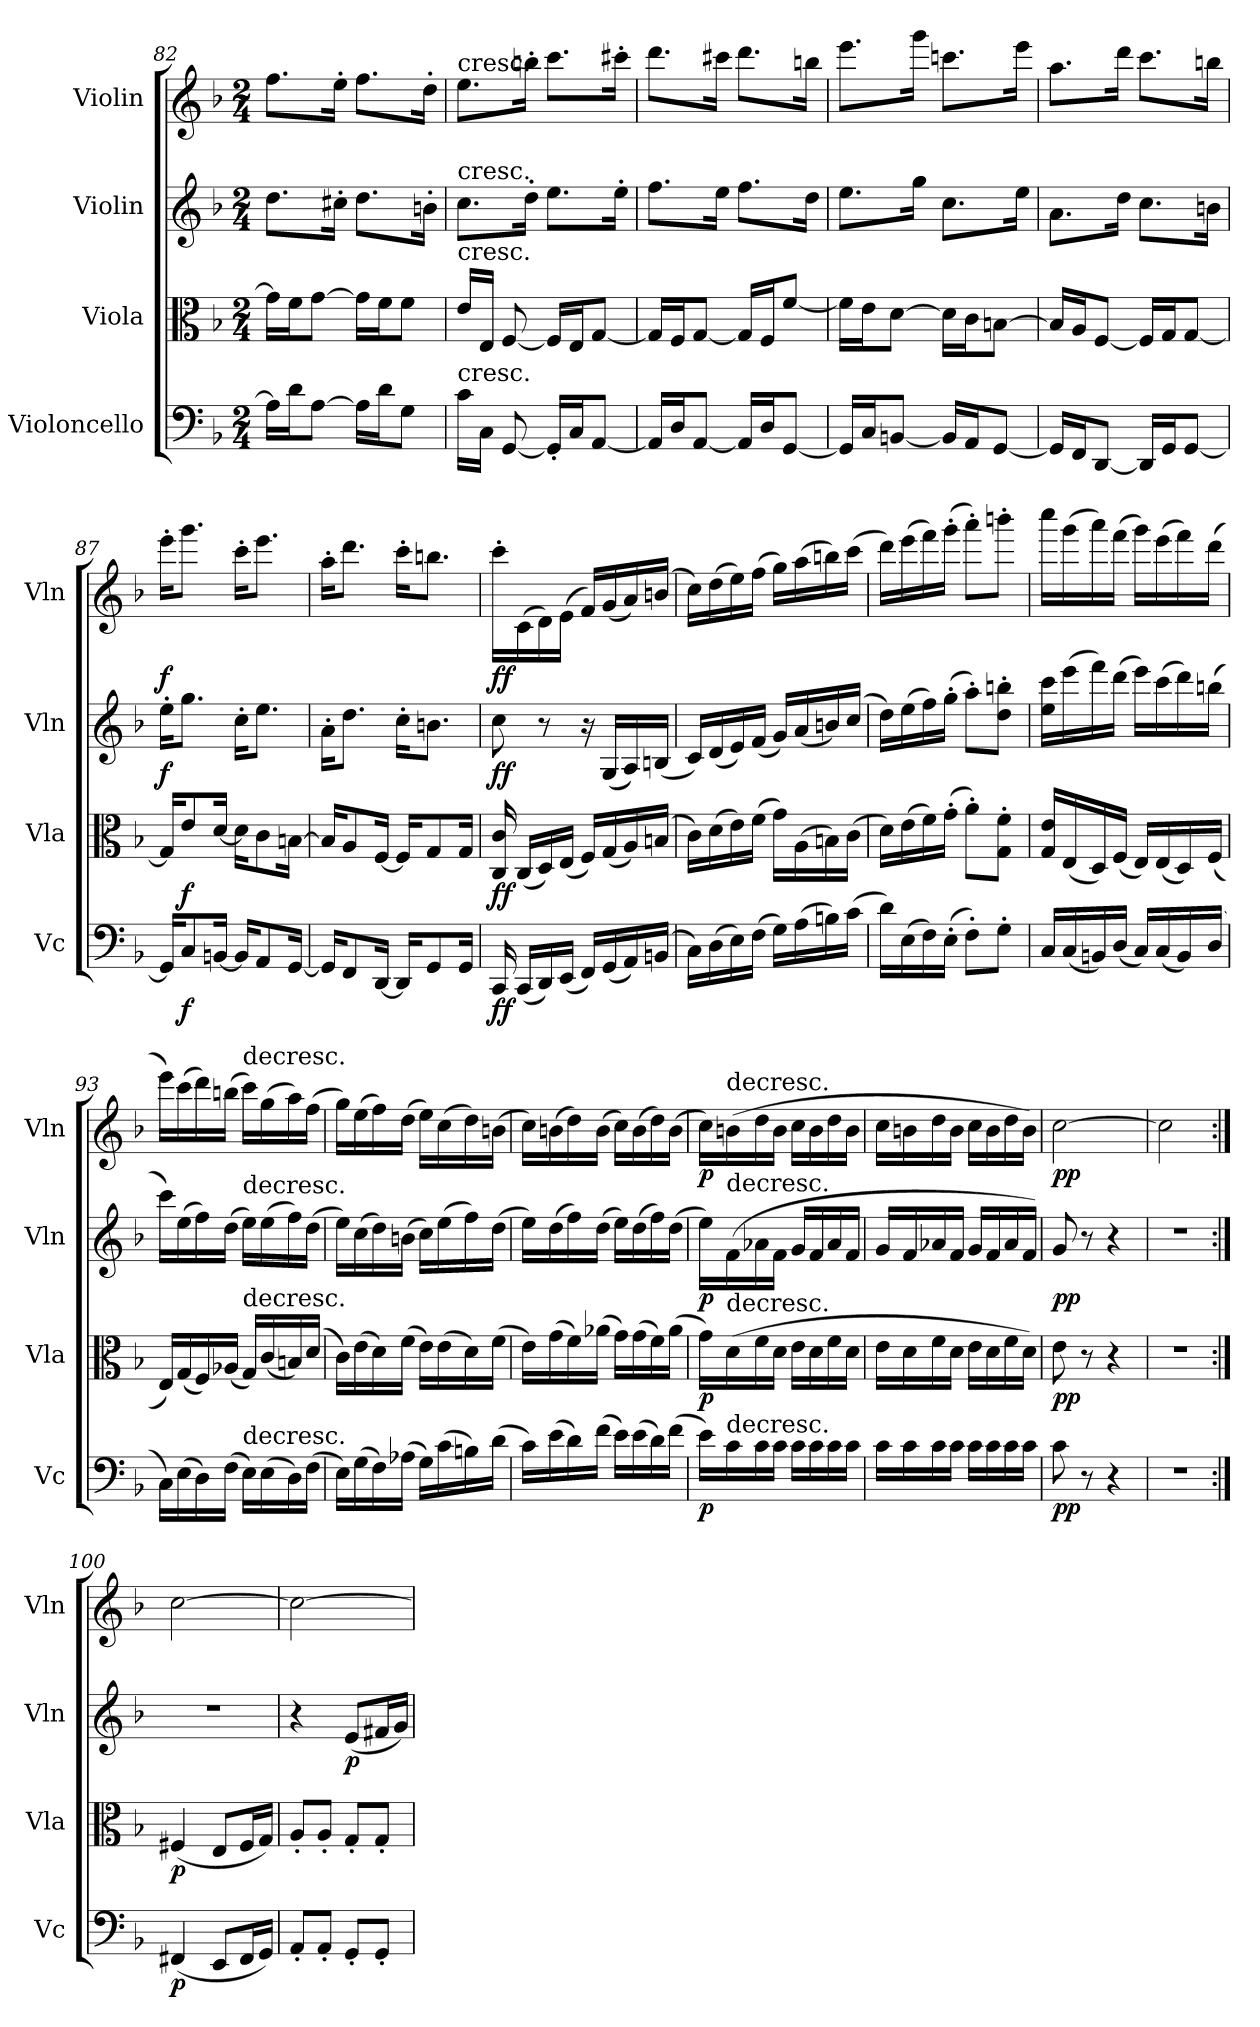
**kern	**dynam	**kern	**dynam	**kern	**dynam	**kern	**dynam
*part4	*part4	*part3	*part3	*part2	*part2	*part1	*part1
*staff4	*staff4	*staff3	*staff3	*staff2	*staff2	*staff1	*staff1
*I"Violoncello	*	*I"Viola	*	*I"Violin	*	*I"Violin	*
*I'Vc	*	*I'Vla	*	*I'Vln	*	*I'Vln	*
*clefF4	*	*clefC3	*	*clefG2	*	*clefG2	*
*k[b-]	*	*k[b-]	*	*k[b-]	*	*k[b-]	*
*F:	*	*F:	*	*F:	*	*F:	*
*M2/4	*	*M2/4	*	*M2/4	*	*M2/4	*
=82	=82	=82	=82	=82	=82	=82	=82
16A\LL]	.	16g\LL]	.	8.dd\L	.	8.ff\L	.
16d\J	.	16f\J	.	.	.	.	.
[8A\J	.	[8g\J	.	.	.	.	.
.	.	.	.	16cc#X'\Jk	.	16ee'\Jk	.
16A\LL]	.	16g\LL]	.	8.dd\L	.	8.ff\L	.
16d\J	.	16f\J	.	.	.	.	.
8G\J	.	8f\J	.	.	.	.	.
.	.	.	.	16bn'\Jk	.	16dd'\Jk	.
=83	=83	=83	=83	=83	=83	=83	=83
!	!	!	!	!	!	!LO:TX:t=cresc.	!
!	!	!	!	!LO:TX:t=cresc.	!	!	!
!	!	!LO:TX:t=cresc.	!	!	!	!	!
!LO:TX:t=cresc.	!	!	!	!	!	!	!
16c\LL	.	16e/LL	.	8.cc\L	.	8.ee\L	.
16C\JJ	.	16E/JJ	.	.	.	.	.
[8GG/	.	[8F/	.	.	.	.	.
.	.	.	.	16dd'\Jk	.	16bbn'\Jk	.
16GG'/LL]	.	16F/LL]	.	8.ee\L	.	8.ccc\L	.
16C/J	.	16E/J	.	.	.	.	.
[8AA/J	.	[8G/J	.	.	.	.	.
.	.	.	.	16ee'\Jk	.	16ccc#X'\Jk	.
=84	=84	=84	=84	=84	=84	=84	=84
16AA/LL]	.	16G/LL]	.	8.ff\L	.	8.ddd\L	.
16D/J	.	16F/J	.	.	.	.	.
[8AA/J	.	[8G/J	.	.	.	.	.
.	.	.	.	16ee\Jk	.	16ccc#X\Jk	.
16AA/LL]	.	16G/LL]	.	8.ff\L	.	8.ddd\L	.
16D/J	.	16F/J	.	.	.	.	.
[8GG/J	.	[8f/J	.	.	.	.	.
.	.	.	.	16dd\Jk	.	16bbn\Jk	.
=85	=85	=85	=85	=85	=85	=85	=85
16GG/LL]	.	16f\LL]	.	8.ee\L	.	8.eee\L	.
16C/J	.	16e\J	.	.	.	.	.
[8BBn/J	.	[8d\J	.	.	.	.	.
.	.	.	.	16gg\Jk	.	16ggg\Jk	.
16BB/LL]	.	16d\LL]	.	8.cc\L	.	8.cccn\L	.
16AA/J	.	16c\J	.	.	.	.	.
[8GG/J	.	[8Bn\J	.	.	.	.	.
.	.	.	.	16ee\Jk	.	16eee\Jk	.
=86	=86	=86	=86	=86	=86	=86	=86
16GG/LL]	.	16B/LL]	.	8.a\L	.	8.aa\L	.
16FF/J	.	16A/J	.	.	.	.	.
[8DD/J	.	[8F/J	.	.	.	.	.
.	.	.	.	16dd\Jk	.	16ddd\Jk	.
16DD/LL]	.	16F/LL]	.	8.cc\L	.	8.ccc\L	.
16GG/J	.	16G/J	.	.	.	.	.
[8GG/J	.	[8G/J	.	.	.	.	.
.	.	.	.	16bn\Jk	.	16bbn\Jk	.
=87	=87	=87	=87	=87	=87	=87	=87
16GG/KL]	.	16G/KL]	.	16ee'\KL	f	16eee'\KL	f
8C/	f	8e/	f	8.gg\J	.	8.ggg\J	.
[16BBn/Jk	.	[16d/Jk	.	.	.	.	.
16BB/KL]	.	16d\KL]	.	16cc'\KL	.	16ccc'\KL	.
8AA/	.	8c\	.	8.ee\J	.	8.eee\J	.
[16GG/Jk	.	[16Bn\Jk	.	.	.	.	.
=88	=88	=88	=88	=88	=88	=88	=88
16GG/KL]	.	16B/KL]	.	16a'\KL	.	16aa'\KL	.
8FF/	.	8A/	.	8.dd\J	.	8.ddd\J	.
[16DD/Jk	.	[16F/Jk	.	.	.	.	.
16DD/KL]	.	16F/KL]	.	16cc'\KL	.	16ccc'\KL	.
8GG/	.	8G/	.	8.bn\J	.	8.bbn\J	.
16GG/Jk	.	16G/Jk	.	.	.	.	.
=89	=89	=89	=89	=89	=89	=89	=89
16CC/	ff	16C/ 16c/	ff	8cc\	ff	16ccc'\LL	ff
(16CC/LL	.	(16C/LL	.	.	.	(16c\	.
16DD/)	.	16D/)	.	8r	.	16d\)	.
(16EE/JJ	.	(16E/JJ	.	.	.	(16e\JJ	.
16FF/LL)	.	16F/LL)	.	16r	.	16f/LL)	.
(16GG/	.	(16G/	.	(16G/LL	.	(16g/	.
16AA/)	.	16A/)	.	16A/)	.	16a/)	.
(16BBn/JJ	.	(16Bn/JJ	.	(16Bn/JJ	.	(16bn/JJ	.
=90	=90	=90	=90	=90	=90	=90	=90
16C\LL)	.	16c\LL)	.	16c/LL)	.	16cc\LL)	.
(16D\	.	(16d\	.	(16d/	.	(16dd\	.
16E\)	.	16e\)	.	16e/)	.	16ee\)	.
(16F\JJ	.	(16f\JJ	.	(16f/JJ	.	(16ff\JJ	.
16G\LL)	.	16g\LL)	.	16g/LL)	.	16gg\LL)	.
(16A\	.	(16A\	.	(16a/	.	(16aa\	.
16Bn\)	.	16Bn\)	.	16bn/)	.	16bbn\)	.
(16c\JJ	.	(16c\JJ	.	(16cc/JJ	.	(16ccc\JJ	.
=91	=91	=91	=91	=91	=91	=91	=91
16d\LL)	.	16d\LL)	.	16dd\LL)	.	16ddd\LL)	.
(16E\	.	(16e\	.	(16ee\	.	(16eee\	.
16F\)	.	16f\)	.	16ff\)	.	16fff\)	.
(16E'\JJ	.	(16g'\JJ	.	(16gg'\JJ	.	(16ggg'\JJ	.
8F'\L)	.	8a'\L)	.	8aa'\L)	.	8aaa'\L)	.
8G'\J	.	8G'\ 8f'\J	.	8dd'\ 8bbn'\J	.	8bbbn'\J	.
=92	=92	=92	=92	=92	=92	=92	=92
16C/LL	.	16G/ 16e/LL	.	16ee\ 16ccc\LL	.	16cccc\LL	.
(16C/	.	(16E/	.	(16eee\	.	(16ggg\	.
16BBn/)	.	16D/)	.	16fff\)	.	16aaa\)	.
(16D/JJ	.	(16F/JJ	.	(16ddd\JJ	.	(16fff\JJ	.
16C/LL)	.	16E/LL)	.	16eee\LL)	.	16ggg\LL)	.
(16C/	.	(16E/	.	(16ccc\	.	(16eee\	.
16BB/)	.	16D/)	.	16ddd\)	.	16fff\)	.
(16D/JJ	.	(16F/JJ	.	(16bbn\JJ	.	(16ddd\JJ	.
=93	=93	=93	=93	=93	=93	=93	=93
16C\LL)	.	16E/LL)	.	16ccc\LL)	.	16eee\LL)	.
(16E\	.	(16G/	.	(16ee\	.	(16ccc\	.
16D\)	.	16F/)	.	16ff\)	.	16ddd\)	.
(16F\JJ	.	(16A-X/JJ	.	(16dd\JJ	.	(16bbn\JJ	.
!	!	!	!	!	!	!LO:TX:t=decresc.	!
!	!	!	!	!LO:TX:t=decresc.	!	!	!
!	!	!LO:TX:t=decresc.	!	!	!	!	!
!LO:TX:t=decresc.	!	!	!	!	!	!	!
16E\LL)	.	16G/LL)	.	16ee\LL)	.	16ccc\LL)	.
(16E\	.	(16c/	.	(16ee\	.	(16gg\	.
16D\)	.	16Bn/)	.	16ff\)	.	16aa\)	.
(16F\JJ	.	(16d/JJ	.	(16dd\JJ	.	(16ff\JJ	.
=94	=94	=94	=94	=94	=94	=94	=94
16E\LL)	.	16c\LL)	.	16ee\LL)	.	16gg\LL)	.
(16G\	.	(16e\	.	(16cc\	.	(16ee\	.
16F\)	.	16d\)	.	16dd\)	.	16ff\)	.
(16A-X\JJ	.	(16f\JJ	.	(16bn\JJ	.	(16dd\JJ	.
16G\LL)	.	16e\LL)	.	16cc\LL)	.	16ee\LL)	.
(16c\	.	(16e\	.	(16ee\	.	(16cc\	.
16Bn\)	.	16d\)	.	16ff\)	.	16dd\)	.
(16d\JJ	.	(16f\JJ	.	(16dd\JJ	.	(16bn\JJ	.
=95	=95	=95	=95	=95	=95	=95	=95
16c\LL)	.	16e\LL)	.	16ee\LL)	.	16cc\LL)	.
(16e\	.	(16g\	.	(16dd\	.	(16bn\	.
16d\)	.	16f\)	.	16ff\)	.	16dd\)	.
(16f\JJ	.	(16a-X\JJ	.	(16dd\JJ	.	(16b\JJ	.
16e\LL)	.	16g\LL)	.	16ee\LL)	.	16cc\LL)	.
(16e\	.	(16g\	.	(16dd\	.	(16b\	.
16d\)	.	16f\)	.	16ff\)	.	16dd\)	.
(16f\JJ	.	(16a-\JJ	.	(16dd\JJ	.	(16b\JJ	.
=96	=96	=96	=96	=96	=96	=96	=96
16e\LL)	p	16g\LL)	p	16ee\LL)	p	16cc\LL)	p
!	!	!	!	!	!	!LO:TX:t=decresc.	!
!	!	!	!	!LO:TX:t=decresc.	!	!	!
!	!	!LO:TX:t=decresc.	!	!	!	!	!
!LO:TX:t=decresc.	!	!	!	!	!	!	!
16c\	.	(16d\	.	(16f\	.	(16bn\	.
16c\	.	16f\	.	16a-X\	.	16dd\	.
16c\JJ	.	16d\JJ	.	16f\JJ	.	16b\JJ	.
16c\LL	.	16e\LL	.	16g/LL	.	16cc\LL	.
16c\	.	16d\	.	16f/	.	16b\	.
16c\	.	16f\	.	16a-/	.	16dd\	.
16c\JJ	.	16d\JJ	.	16f/JJ	.	16b\JJ	.
=97	=97	=97	=97	=97	=97	=97	=97
16c\LL	.	16e\LL	.	16g/LL	.	16cc\LL	.
16c\	.	16d\	.	16f/	.	16bn\	.
16c\	.	16f\	.	16a-X/	.	16dd\	.
16c\JJ	.	16d\JJ	.	16f/JJ	.	16b\JJ	.
16c\LL	.	16e\LL	.	16g/LL	.	16cc\LL	.
16c\	.	16d\	.	16f/	.	16b\	.
16c\	.	16f\	.	16a-/	.	16dd\	.
16c\JJ	.	16d\JJ)	.	16f/JJ)	.	16b\JJ)	.
=98	=98	=98	=98	=98	=98	=98	=98
8c\	pp	8e\	pp	8g/	pp	[2cc\	pp
8r	.	8r	.	8r	.	.	.
4r	.	4r	.	4r	.	.	.
=99	=99	=99	=99	=99	=99	=99	=99
2r	.	2r	.	2r	.	2cc\]	.
=100:|!	=100:|!	=100:|!	=100:|!	=100:|!	=100:|!	=100:|!	=100:|!
(4FF#X/	p	(4F#X/	p	2r	.	[2cc\	.
8EE/L	.	8E/L	.	.	.	.	.
16FF#/L	.	16F#/L	.	.	.	.	.
16GG/JJ)	.	16G/JJ)	.	.	.	.	.
=101	=101	=101	=101	=101	=101	=101	=101
8AA'/L	.	8A'/L	.	4r	.	2cc\_	.
8AA'/J	.	8A'/J	.	.	.	.	.
8GG'/L	.	8G'/L	.	(8e/L	p	.	.
8GG'/J	.	8G'/J	.	16f#X/L	.	.	.
.	.	.	.	16g/JJ)	.	.	.
=	=	=	=	=	=	=	=
*-	*-	*-	*-	*-	*-	*-	*-
